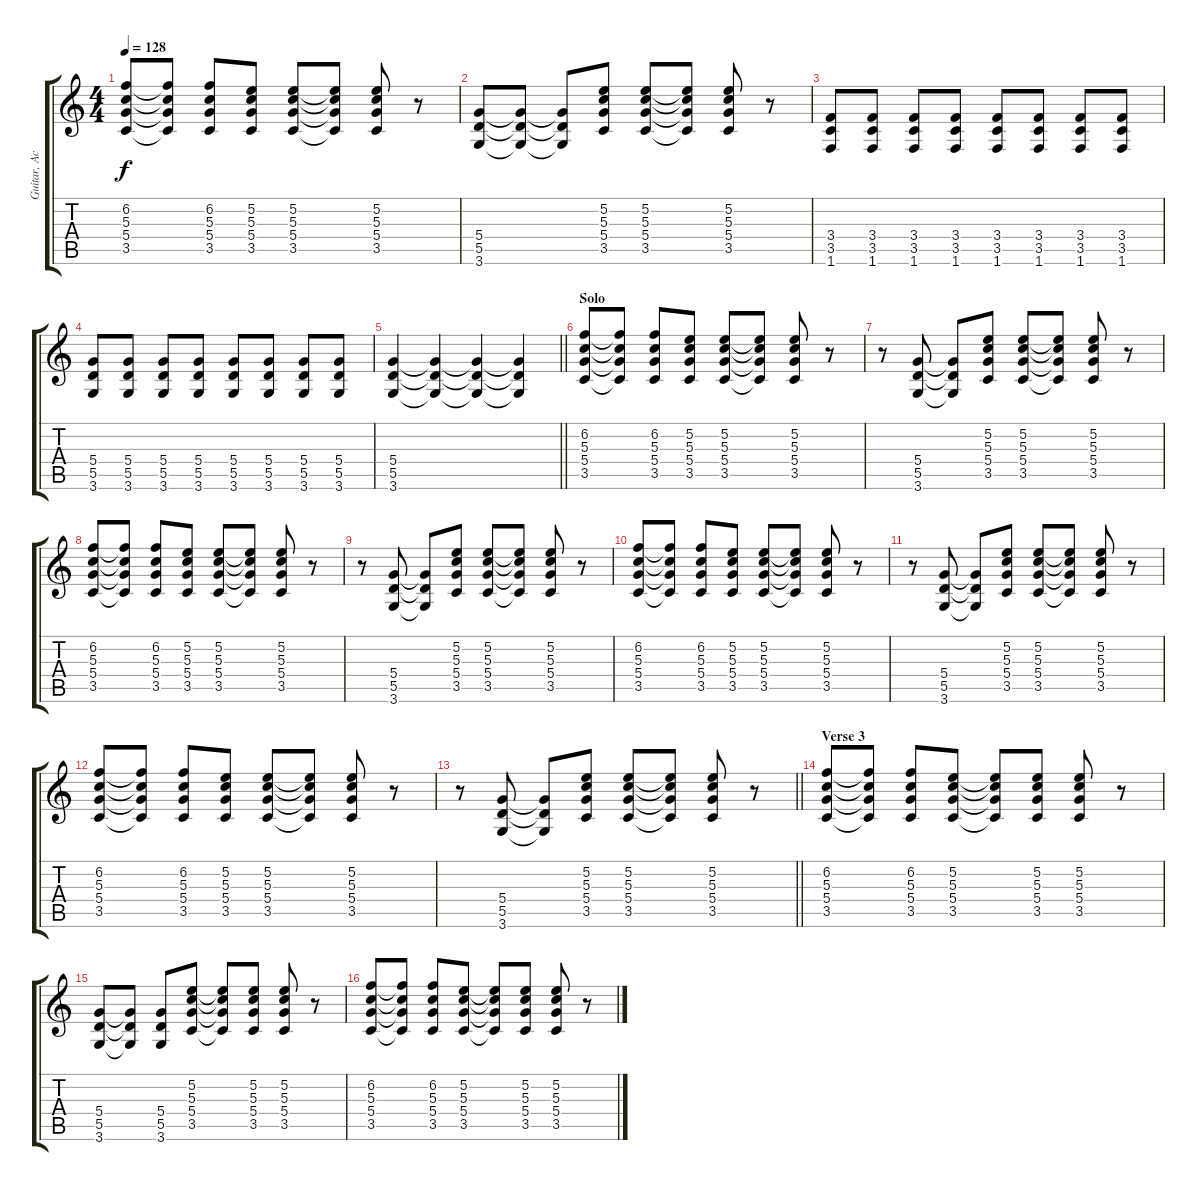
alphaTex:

\track ("Guitar, Acoustic" "Guitar, Ac") {instrument acousticguitarsteel}
\staff {score tabs}
\tuning (E4 B3 G3 D3 A2 E2) {hide}
\ts (4 4)
\tempo 128
\clef g2
\ks c
(6.2 5.3 5.4 3.5).8{dy f} (6.2{t} 5.3{t} 5.4{t} 3.5{t}).8 (6.2 5.3 5.4 3.5).8 (5.2 5.3 5.4 3.5).8 (5.2 5.3 5.4 3.5).8 (5.2{t} 5.3{t} 5.4{t} 3.5{t}).8 (5.2 5.3 5.4 3.5).8 r.8 |
(5.4 5.5 3.6).8 (5.4{t} 5.5{t} 3.6{t}).8 (5.4{t} 5.5{t} 3.6{t}).8 (5.2 5.3 5.4 3.5).8 (5.2 5.3 5.4 3.5).8 (5.2{t} 5.3{t} 5.4{t} 3.5{t}).8 (5.2 5.3 5.4 3.5).8 r.8 |
(3.4 3.5 1.6).8 (3.4 3.5 1.6).8 (3.4 3.5 1.6).8 (3.4 3.5 1.6).8 (3.4 3.5 1.6).8 (3.4 3.5 1.6).8 (3.4 3.5 1.6).8 (3.4 3.5 1.6).8 |
(5.4 5.5 3.6).8 (5.4 5.5 3.6).8 (5.4 5.5 3.6).8 (5.4 5.5 3.6).8 (5.4 5.5 3.6).8 (5.4 5.5 3.6).8 (5.4 5.5 3.6).8 (5.4 5.5 3.6).8 |
\barLineRight lightlight
(5.4 5.5 3.6).4 (5.4{t} 5.5{t} 3.6{t}).4 (5.4{t} 5.5{t} 3.6{t}).4 (5.4{t} 5.5{t} 3.6{t}).4 |
\section ("" "Solo")
(6.2 5.3 5.4 3.5).8 (6.2{t} 5.3{t} 5.4{t} 3.5{t}).8 (6.2 5.3 5.4 3.5).8 (5.2 5.3 5.4 3.5).8 (5.2 5.3 5.4 3.5).8 (5.2{t} 5.3{t} 5.4{t} 3.5{t}).8 (5.2 5.3 5.4 3.5).8 r.8 |
r.8 (5.4 5.5 3.6).8 (5.4{t} 5.5{t} 3.6{t}).8 (5.2 5.3 5.4 3.5).8 (5.2 5.3 5.4 3.5).8 (5.2{t} 5.3{t} 5.4{t} 3.5{t}).8 (5.2 5.3 5.4 3.5).8 r.8 |
(6.2 5.3 5.4 3.5).8 (6.2{t} 5.3{t} 5.4{t} 3.5{t}).8 (6.2 5.3 5.4 3.5).8 (5.2 5.3 5.4 3.5).8 (5.2 5.3 5.4 3.5).8 (5.2{t} 5.3{t} 5.4{t} 3.5{t}).8 (5.2 5.3 5.4 3.5).8 r.8 |
r.8 (5.4 5.5 3.6).8 (5.4{t} 5.5{t} 3.6{t}).8 (5.2 5.3 5.4 3.5).8 (5.2 5.3 5.4 3.5).8 (5.2{t} 5.3{t} 5.4{t} 3.5{t}).8 (5.2 5.3 5.4 3.5).8 r.8 |
(6.2 5.3 5.4 3.5).8 (6.2{t} 5.3{t} 5.4{t} 3.5{t}).8 (6.2 5.3 5.4 3.5).8 (5.2 5.3 5.4 3.5).8 (5.2 5.3 5.4 3.5).8 (5.2{t} 5.3{t} 5.4{t} 3.5{t}).8 (5.2 5.3 5.4 3.5).8 r.8 |
r.8 (5.4 5.5 3.6).8 (5.4{t} 5.5{t} 3.6{t}).8 (5.2 5.3 5.4 3.5).8 (5.2 5.3 5.4 3.5).8 (5.2{t} 5.3{t} 5.4{t} 3.5{t}).8 (5.2 5.3 5.4 3.5).8 r.8 |
(6.2 5.3 5.4 3.5).8 (6.2{t} 5.3{t} 5.4{t} 3.5{t}).8 (6.2 5.3 5.4 3.5).8 (5.2 5.3 5.4 3.5).8 (5.2 5.3 5.4 3.5).8 (5.2{t} 5.3{t} 5.4{t} 3.5{t}).8 (5.2 5.3 5.4 3.5).8 r.8 |
\barLineRight lightlight
r.8 (5.4 5.5 3.6).8 (5.4{t} 5.5{t} 3.6{t}).8 (5.2 5.3 5.4 3.5).8 (5.2 5.3 5.4 3.5).8 (5.2{t} 5.3{t} 5.4{t} 3.5{t}).8 (5.2 5.3 5.4 3.5).8 r.8 |
\section ("" "Verse 3")
(6.2 5.3 5.4 3.5).8 (6.2{t} 5.3{t} 5.4{t} 3.5{t}).8 (6.2 5.3 5.4 3.5).8 (5.2 5.3 5.4 3.5).8 (5.2{t} 5.3{t} 5.4{t} 3.5{t}).8 (5.2 5.3 5.4 3.5).8 (5.2 5.3 5.4 3.5).8 r.8 |
(5.4 5.5 3.6).8 (5.4{t} 5.5{t} 3.6{t}).8 (5.4 5.5 3.6).8 (5.2 5.3 5.4 3.5).8 (5.2{t} 5.3{t} 5.4{t} 3.5{t}).8 (5.2 5.3 5.4 3.5).8 (5.2 5.3 5.4 3.5).8 r.8 |
(6.2 5.3 5.4 3.5).8 (6.2{t} 5.3{t} 5.4{t} 3.5{t}).8 (6.2 5.3 5.4 3.5).8 (5.2 5.3 5.4 3.5).8 (5.2{t} 5.3{t} 5.4{t} 3.5{t}).8 (5.2 5.3 5.4 3.5).8 (5.2 5.3 5.4 3.5).8 r.8
